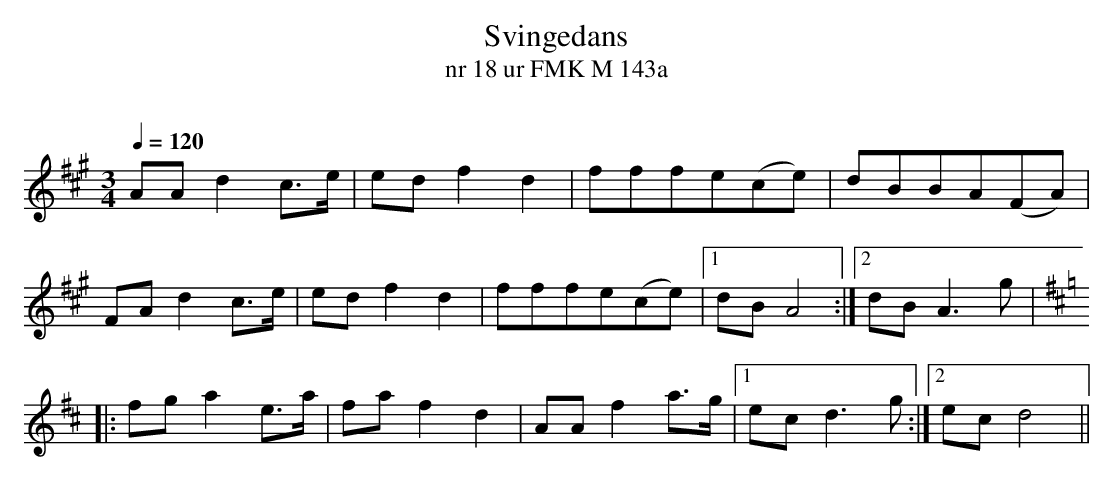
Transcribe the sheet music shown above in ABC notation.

X:1
T:Svingedans
T:nr 18 ur FMK M 143a
O:
M:3/4
L:1/8
Q:1/4=120
K:A
AA d2 c>e | ed f2 d2 | fffe(ce) | dBBA(FA) |
FA d2 c>e | ed f2 d2 | fffe(ce) |1 dB A4 :|2 dB A3 g |
K:D
|: fg a2 e>a | fa f2 d2 | AA f2 a>g |1 ec d3 g :|2 ec d4 ||
